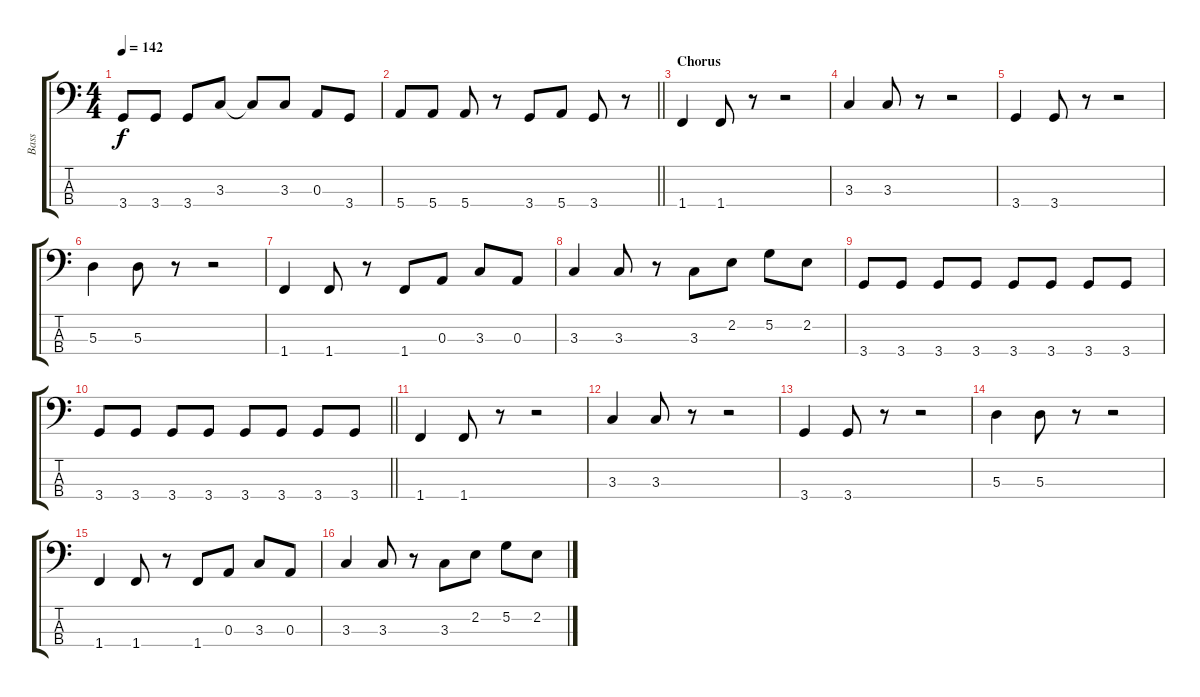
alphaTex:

\track ("Bass" "Bass") {instrument electricbassfinger}
\staff {score tabs}
\tuning (G2 D2 A1 E1) {hide}
\ts (4 4)
\tempo 142
\clef f4
\ks c
3.4.8{dy f} 3.4.8 3.4.8 3.3.8 3.3{t}.8 3.3.8 0.3.8 3.4.8 |
\barLineRight lightlight
5.4.8 5.4.8 5.4.8 r.8 3.4.8 5.4.8 3.4.8 r.8 |
\section ("" "Chorus")
1.4.4 1.4.8 r.8 r.2 |
3.3.4 3.3.8 r.8 r.2 |
3.4.4 3.4.8 r.8 r.2 |
5.3.4 5.3.8 r.8 r.2 |
1.4.4 1.4.8 r.8 1.4.8 0.3.8 3.3.8 0.3.8 |
3.3.4 3.3.8 r.8 3.3.8 2.2.8 5.2.8 2.2.8 |
3.4.8 3.4.8 3.4.8 3.4.8 3.4.8 3.4.8 3.4.8 3.4.8 |
\barLineRight lightlight
3.4.8 3.4.8 3.4.8 3.4.8 3.4.8 3.4.8 3.4.8 3.4.8 |
1.4.4 1.4.8 r.8 r.2 |
3.3.4 3.3.8 r.8 r.2 |
3.4.4 3.4.8 r.8 r.2 |
5.3.4 5.3.8 r.8 r.2 |
1.4.4 1.4.8 r.8 1.4.8 0.3.8 3.3.8 0.3.8 |
3.3.4 3.3.8 r.8 3.3.8 2.2.8 5.2.8 2.2.8
